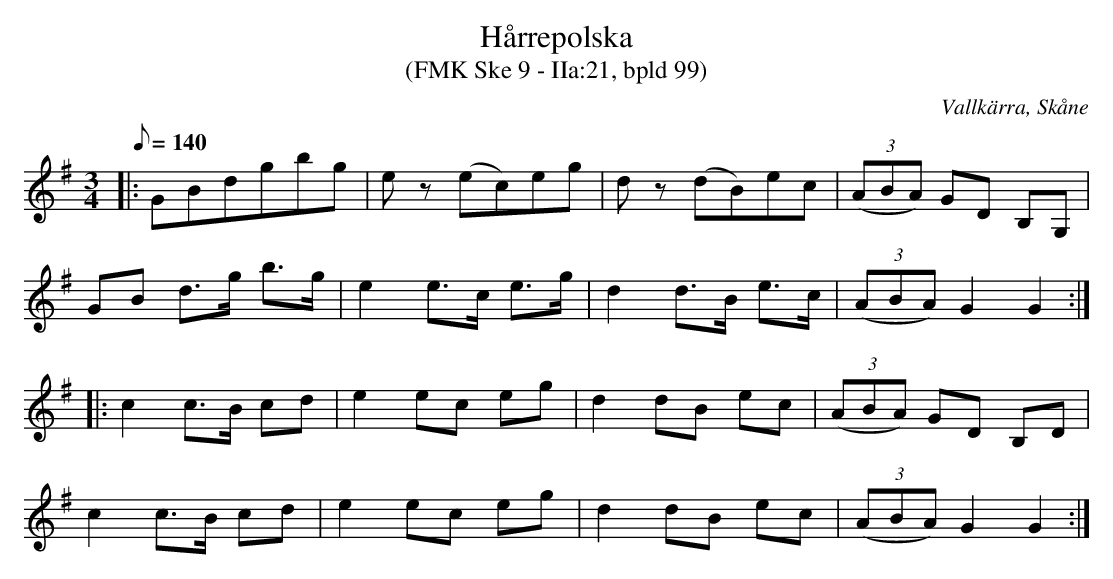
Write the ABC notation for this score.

X:1
T:Hårrepolska
T:(FMK Ske 9 - IIa:21, bpld 99)
O:Vallkärra, Skåne
M:3/4
L:1/8
Q:140
K:G
|: GBdgbg | ez (ec)eg | dz (dB)ec | (3(ABA) GD B,G, |
GB d>g b>g | e2 e>c e>g | d2 d>B e>c | (3(ABA) G2 G2 ::
c2 c>B cd | e2 ec eg | d2 dB ec | (3(ABA) GD B,D |
c2 c>B cd | e2 ec eg | d2 dB ec | (3(ABA) G2 G2 :|
